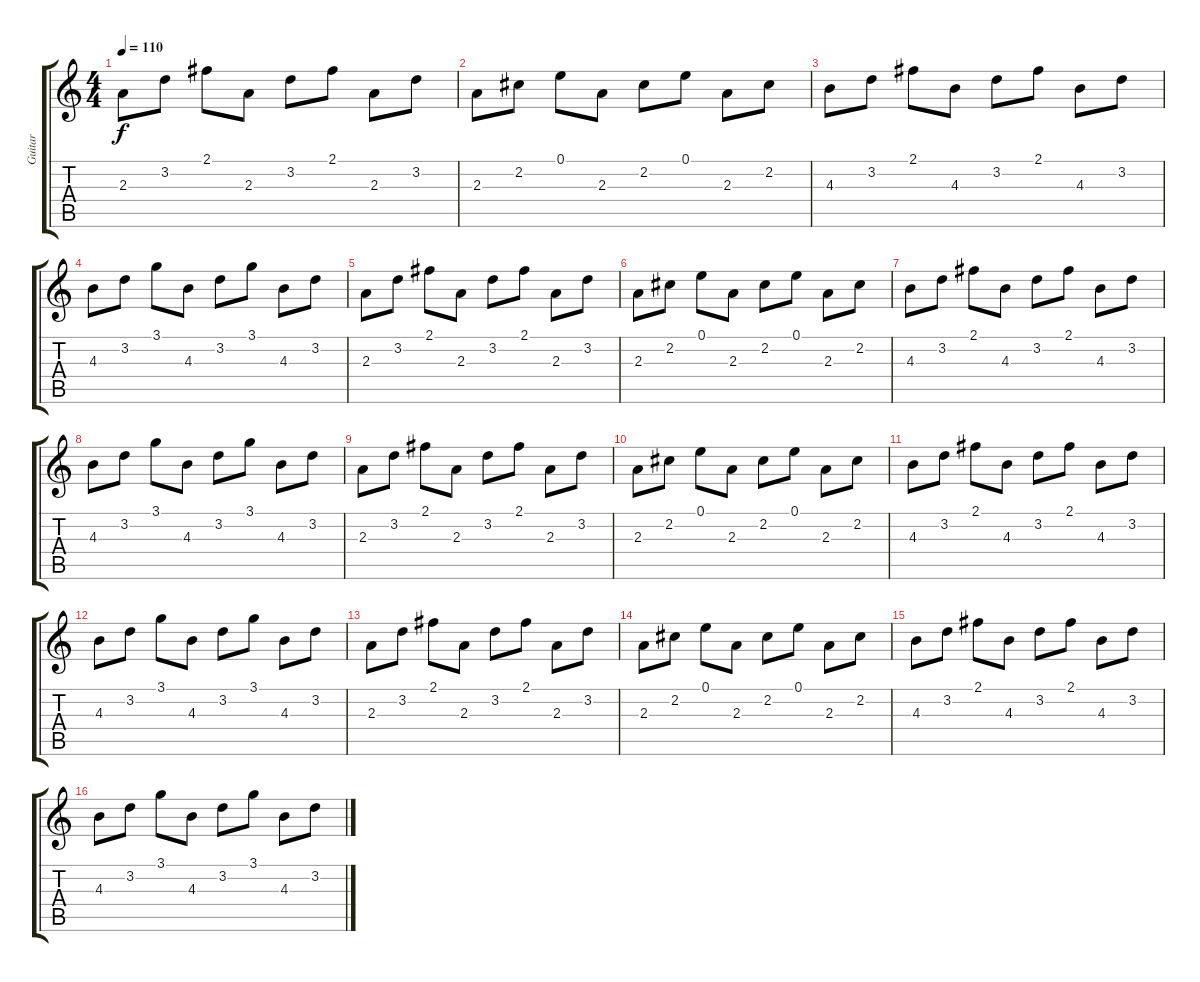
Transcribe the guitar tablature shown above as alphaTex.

\track ("Guitar" "Guitar") {instrument electricguitarclean}
\staff {score tabs}
\tuning (E4 B3 G3 D3 A2 E2) {hide}
\ts (4 4)
\tempo 110
\clef g2
\ks c
2.3.8{dy f} 3.2.8 2.1.8 2.3.8 3.2.8 2.1.8 2.3.8 3.2.8 |
2.3.8 2.2.8 0.1.8 2.3.8 2.2.8 0.1.8 2.3.8 2.2.8 |
4.3.8 3.2.8 2.1.8 4.3.8 3.2.8 2.1.8 4.3.8 3.2.8 |
4.3.8 3.2.8 3.1.8 4.3.8 3.2.8 3.1.8 4.3.8 3.2.8 |
2.3.8 3.2.8 2.1.8 2.3.8 3.2.8 2.1.8 2.3.8 3.2.8 |
2.3.8 2.2.8 0.1.8 2.3.8 2.2.8 0.1.8 2.3.8 2.2.8 |
4.3.8 3.2.8 2.1.8 4.3.8 3.2.8 2.1.8 4.3.8 3.2.8 |
4.3.8 3.2.8 3.1.8 4.3.8 3.2.8 3.1.8 4.3.8 3.2.8 |
2.3.8 3.2.8 2.1.8 2.3.8 3.2.8 2.1.8 2.3.8 3.2.8 |
2.3.8 2.2.8 0.1.8 2.3.8 2.2.8 0.1.8 2.3.8 2.2.8 |
4.3.8 3.2.8 2.1.8 4.3.8 3.2.8 2.1.8 4.3.8 3.2.8 |
4.3.8 3.2.8 3.1.8 4.3.8 3.2.8 3.1.8 4.3.8 3.2.8 |
2.3.8 3.2.8 2.1.8 2.3.8 3.2.8 2.1.8 2.3.8 3.2.8 |
2.3.8 2.2.8 0.1.8 2.3.8 2.2.8 0.1.8 2.3.8 2.2.8 |
4.3.8 3.2.8 2.1.8 4.3.8 3.2.8 2.1.8 4.3.8 3.2.8 |
4.3.8 3.2.8 3.1.8 4.3.8 3.2.8 3.1.8 4.3.8 3.2.8
